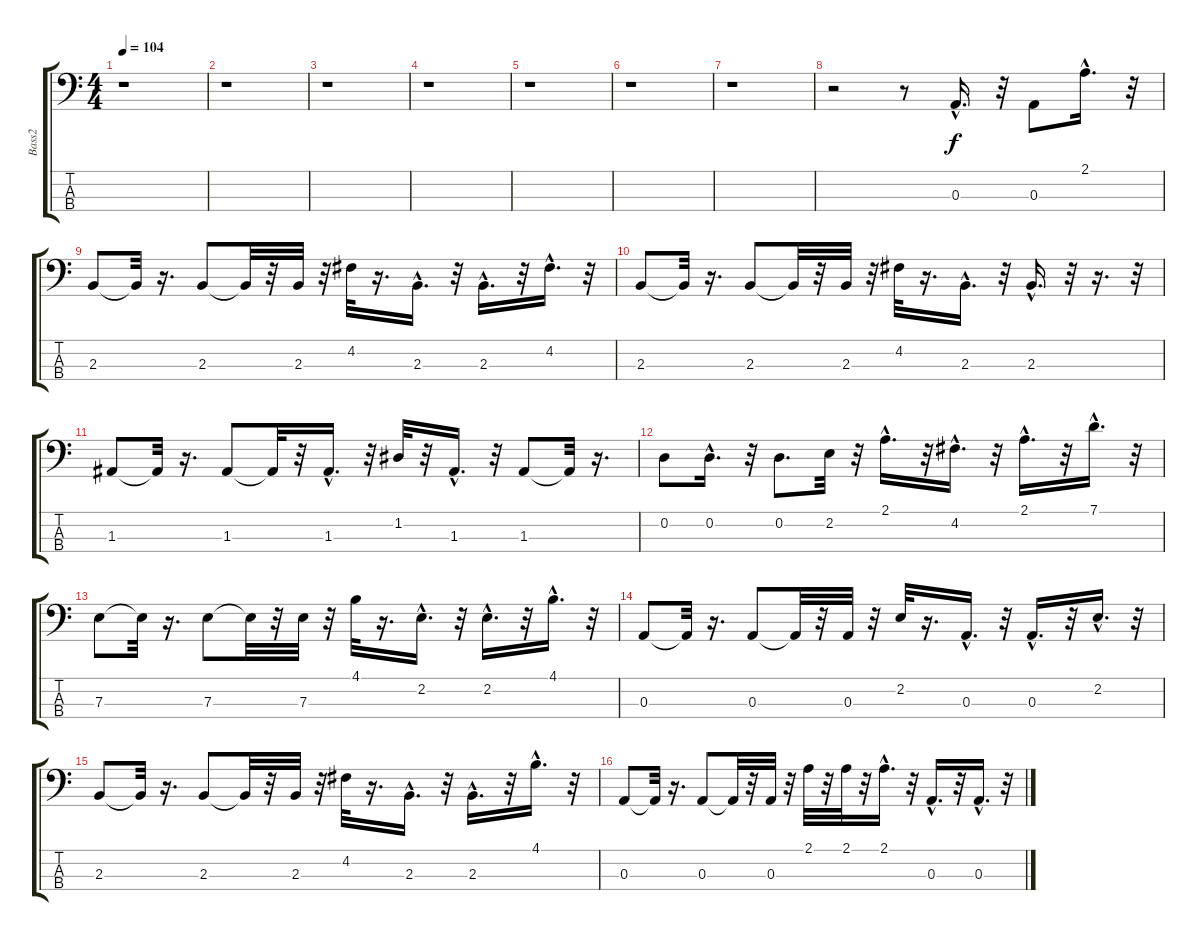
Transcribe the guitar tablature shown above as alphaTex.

\track ("Bass2" "Bass2") {instrument electricbassfinger}
\staff {score tabs}
\tuning (G2 D2 A1 E1) {hide}
\ts (4 4)
\tempo 104
\clef f4
\ks c
r.1{dy f instrument electricbassfinger} |
r.1 |
r.1 |
r.1 |
r.1 |
r.1 |
r.1 |
r.2 r.8 0.3{hac}.16{d} r.32 0.3.8 2.1{hac}.16{d} r.32 |
2.3.8 2.3{t}.32 r.16{d} 2.3.8 2.3{t}.32 r.32 2.3.32 r.32 4.2.32 r.16{d} 2.3{hac}.16{d} r.32 2.3{hac}.16{d} r.32 4.2{hac}.16{d} r.32 |
2.3.8 2.3{t}.32 r.16{d} 2.3.8 2.3{t}.32 r.32 2.3.32 r.32 4.2.32 r.16{d} 2.3{hac}.16{d} r.32 2.3{hac}.16{d} r.32 r.16{d} r.32 |
1.3.8 1.3{t}.32 r.16{d} 1.3.8 1.3{t}.32 r.32 1.3{hac}.16{d} r.32 1.2.32 r.32 1.3{hac}.16{d} r.32 1.3.8 1.3{t}.32 r.16{d} |
0.2.8 0.2{hac}.16{d} r.32 0.2.8{d} 2.2.32 r.32 2.1{hac}.16{d} r.32 4.2{hac}.16{d} r.32 2.1{hac}.16{d} r.32 7.1{hac}.16{d} r.32 |
7.3.8 7.3{t}.32 r.16{d} 7.3.8 7.3{t}.32 r.32 7.3.32 r.32 4.1.32 r.16{d} 2.2{hac}.16{d} r.32 2.2{hac}.16{d} r.32 4.1{hac}.16{d} r.32 |
0.3.8 0.3{t}.32 r.16{d} 0.3.8 0.3{t}.32 r.32 0.3.32 r.32 2.2.32 r.16{d} 0.3{hac}.16{d} r.32 0.3{hac}.16{d} r.32 2.2{hac}.16{d} r.32 |
2.3.8 2.3{t}.32 r.16{d} 2.3.8 2.3{t}.32 r.32 2.3.32 r.32 4.2.32 r.16{d} 2.3{hac}.16{d} r.32 2.3{hac}.16{d} r.32 4.1{hac}.16{d} r.32 |
0.3.8 0.3{t}.32 r.16{d} 0.3.8 0.3{t}.32 r.32 0.3.32 r.32 2.1.32 r.32 2.1.32 r.32 2.1{hac}.16{d} r.32 0.3{hac}.16{d} r.32 0.3{hac}.16{d} r.32
